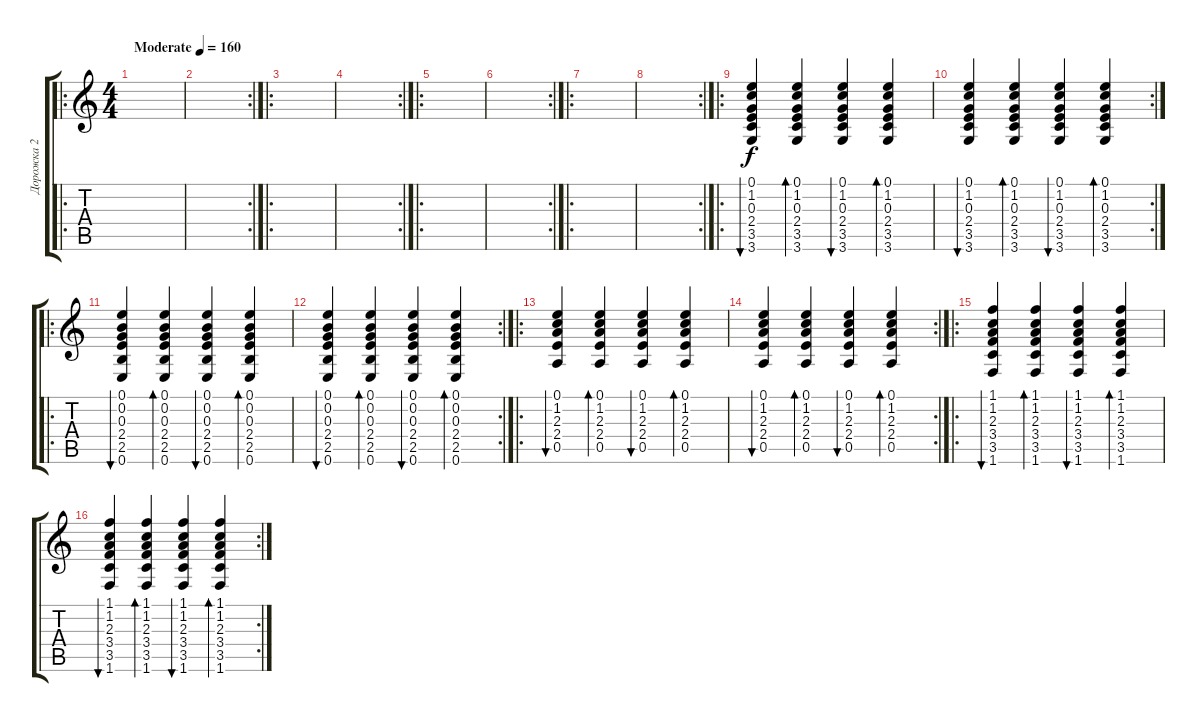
\track ("Дорожка 2" "Дорожка 2") {instrument electricguitarjazz}
\staff {score tabs}
\tuning (E4 B3 G3 D3 A2 E2) {hide}
\ro
\ts (4 4)
\tempo (160 "Moderate")
\clef g2
\ks c
|
\rc 2
|
\ro
|
\rc 2
|
\ro
|
\rc 2
|
\ro
|
\rc 2
|
\ro
(0.1 1.2 0.3 2.4 3.5 3.6).4{bu 60} (0.1 1.2 0.3 2.4 3.5 3.6).4{bd 60} (0.1 1.2 0.3 2.4 3.5 3.6).4{bu 60} (0.1 1.2 0.3 2.4 3.5 3.6).4{bd 60} |
\rc 2
(0.1 1.2 0.3 2.4 3.5 3.6).4{bu 60} (0.1 1.2 0.3 2.4 3.5 3.6).4{bd 60} (0.1 1.2 0.3 2.4 3.5 3.6).4{bu 60} (0.1 1.2 0.3 2.4 3.5 3.6).4{bd 60} |
\ro
(0.1 0.2 0.3 2.4 2.5 0.6).4{bu 60} (0.1 0.2 0.3 2.4 2.5 0.6).4{bd 60} (0.1 0.2 0.3 2.4 2.5 0.6).4{bu 60} (0.1 0.2 0.3 2.4 2.5 0.6).4{bd 60} |
\rc 2
(0.1 0.2 0.3 2.4 2.5 0.6).4{bu 60} (0.1 0.2 0.3 2.4 2.5 0.6).4{bd 60} (0.1 0.2 0.3 2.4 2.5 0.6).4{bu 60} (0.1 0.2 0.3 2.4 2.5 0.6).4{bd 60} |
\ro
(0.1 1.2 2.3 2.4 0.5).4{bu 60} (0.1 1.2 2.3 2.4 0.5).4{bd 60} (0.1 1.2 2.3 2.4 0.5).4{bu 60} (0.1 1.2 2.3 2.4 0.5).4{bd 60} |
\rc 2
(0.1 1.2 2.3 2.4 0.5).4{bu 60} (0.1 1.2 2.3 2.4 0.5).4{bd 60} (0.1 1.2 2.3 2.4 0.5).4{bu 60} (0.1 1.2 2.3 2.4 0.5).4{bd 60} |
\ro
(1.1 1.2 2.3 3.4 3.5 1.6).4{bu 60} (1.1 1.2 2.3 3.4 3.5 1.6).4{bd 60} (1.1 1.2 2.3 3.4 3.5 1.6).4{bu 60} (1.1 1.2 2.3 3.4 3.5 1.6).4{bd 60} |
\rc 2
(1.1 1.2 2.3 3.4 3.5 1.6).4{bu 60} (1.1 1.2 2.3 3.4 3.5 1.6).4{bd 60} (1.1 1.2 2.3 3.4 3.5 1.6).4{bu 60} (1.1 1.2 2.3 3.4 3.5 1.6).4{bd 60}
